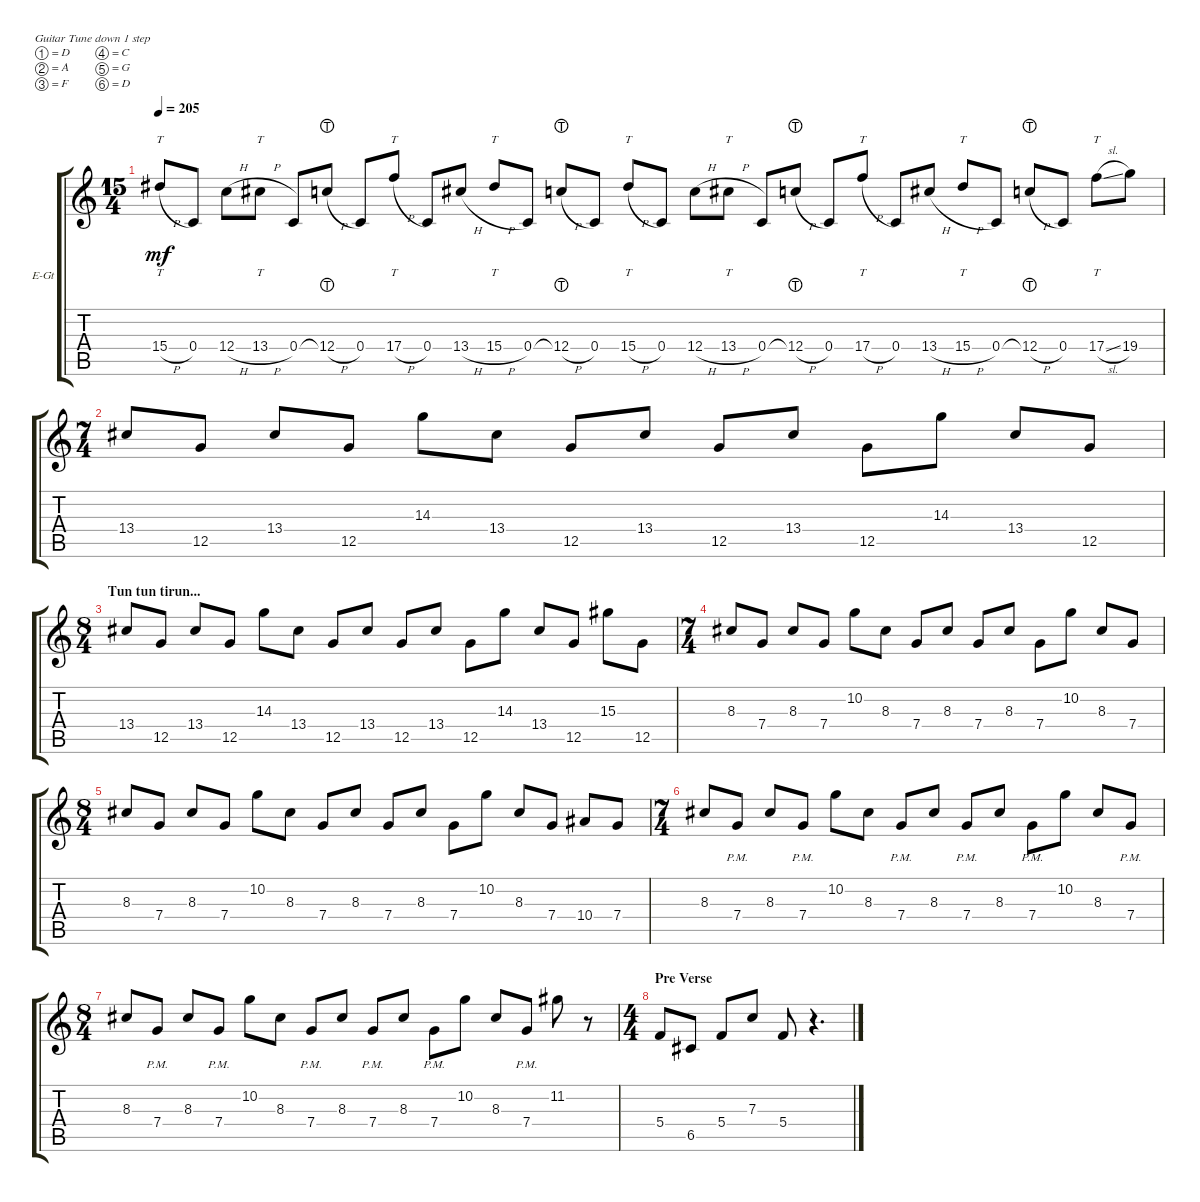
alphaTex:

\defaultSystemsLayout 4
\bracketExtendMode groupsimilarinstruments
\firstSystemTrackNameOrientation horizontal
\otherSystemsTrackNameOrientation horizontal
\track ("Mathieu Pascal" "E-Gt") {instrument distortionguitar}
\staff {score tabs}
\tuning (D4 A3 F3 C3 G2 D2)
\ts (15 4)
\tempo 205
\clef g2
\ks c
15.4{h}.8{tt dy mf} 0.4.8 12.4{h}.8 13.4{h}.8{tt} 0.4.8 12.4{h lht}.8 0.4.8 17.4{h}.8{tt} 0.4.8 13.4{h}.8 15.4{h}.8{tt} 0.4.8 12.4{h lht}.8 0.4.8 15.4{h}.8{tt} 0.4.8 12.4{h}.8 13.4{h}.8{tt} 0.4.8 12.4{h lht}.8 0.4.8 17.4{h}.8{tt} 0.4.8 13.4{h}.8 15.4{h}.8{tt} 0.4.8 12.4{h lht}.8 0.4.8 17.4{sl}.8{tt} 19.4.8 |
\ts (7 4)
13.4.8 12.5.8 13.4.8 12.5.8 14.3.8 13.4.8 12.5.8 13.4.8 12.5.8 13.4.8 12.5.8 14.3.8 13.4.8 12.5.8 |
\ts (8 4)
\section ("" "Tun tun tirun...")
13.4.8 12.5.8 13.4.8 12.5.8 14.3.8 13.4.8 12.5.8 13.4.8 12.5.8 13.4.8 12.5.8 14.3.8 13.4.8 12.5.8 15.3.8 12.5.8 |
\ts (7 4)
8.3.8 7.4.8 8.3.8 7.4.8 10.2.8 8.3.8 7.4.8 8.3.8 7.4.8 8.3.8 7.4.8 10.2.8 8.3.8 7.4.8 |
\ts (8 4)
8.3.8 7.4.8 8.3.8 7.4.8 10.2.8 8.3.8 7.4.8 8.3.8 7.4.8 8.3.8 7.4.8 10.2.8 8.3.8 7.4.8 10.4.8 7.4.8 |
\ts (7 4)
8.3.8 7.4{pm}.8 8.3.8 7.4{pm}.8 10.2.8 8.3.8 7.4{pm}.8 8.3.8 7.4{pm}.8 8.3.8 7.4{pm}.8 10.2.8 8.3.8 7.4{pm}.8 |
\ts (8 4)
8.3.8 7.4{pm}.8 8.3.8 7.4{pm}.8 10.2.8 8.3.8 7.4{pm}.8 8.3.8 7.4{pm}.8 8.3.8 7.4{pm}.8 10.2.8 8.3.8 7.4{pm}.8 11.2.8 r.8 |
\ts (4 4)
\section ("" "Pre Verse")
5.4.8 6.5.8 5.4.8 7.3.8 5.4.8 r.4{d}
